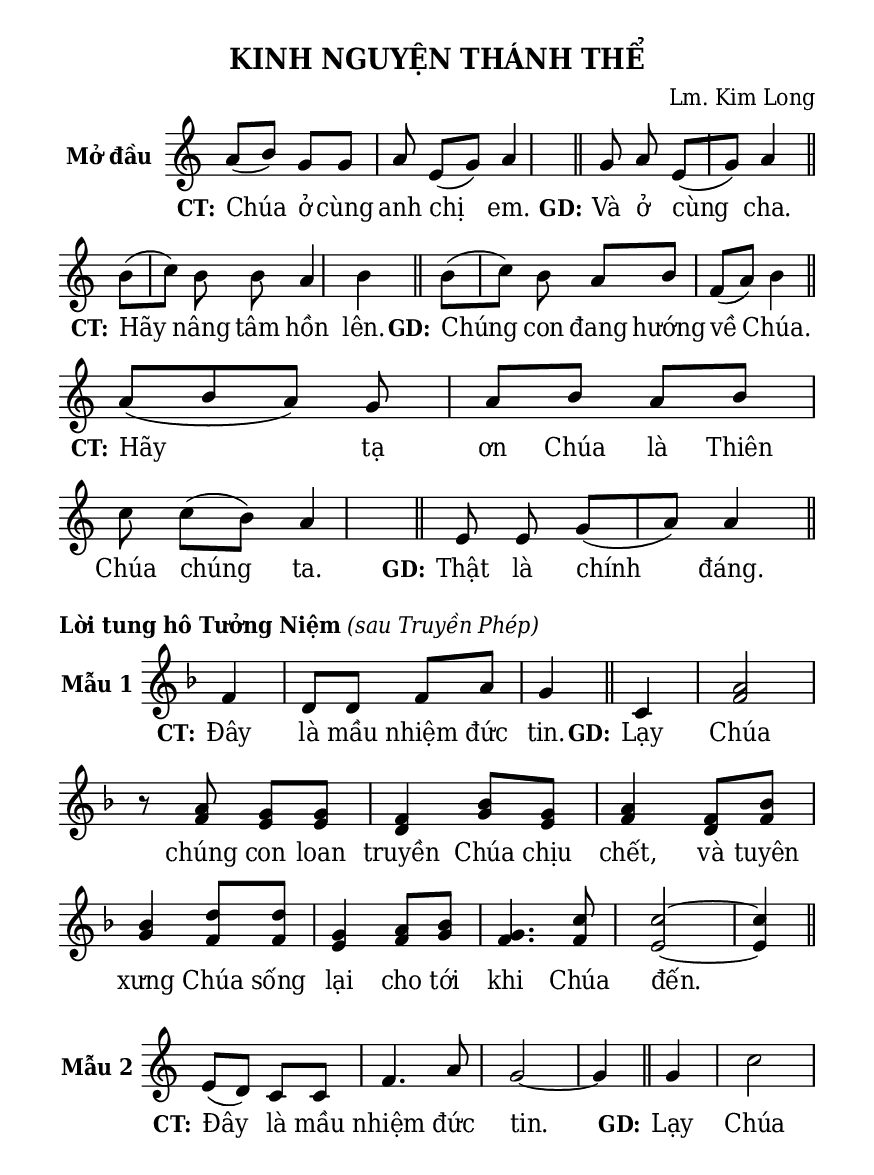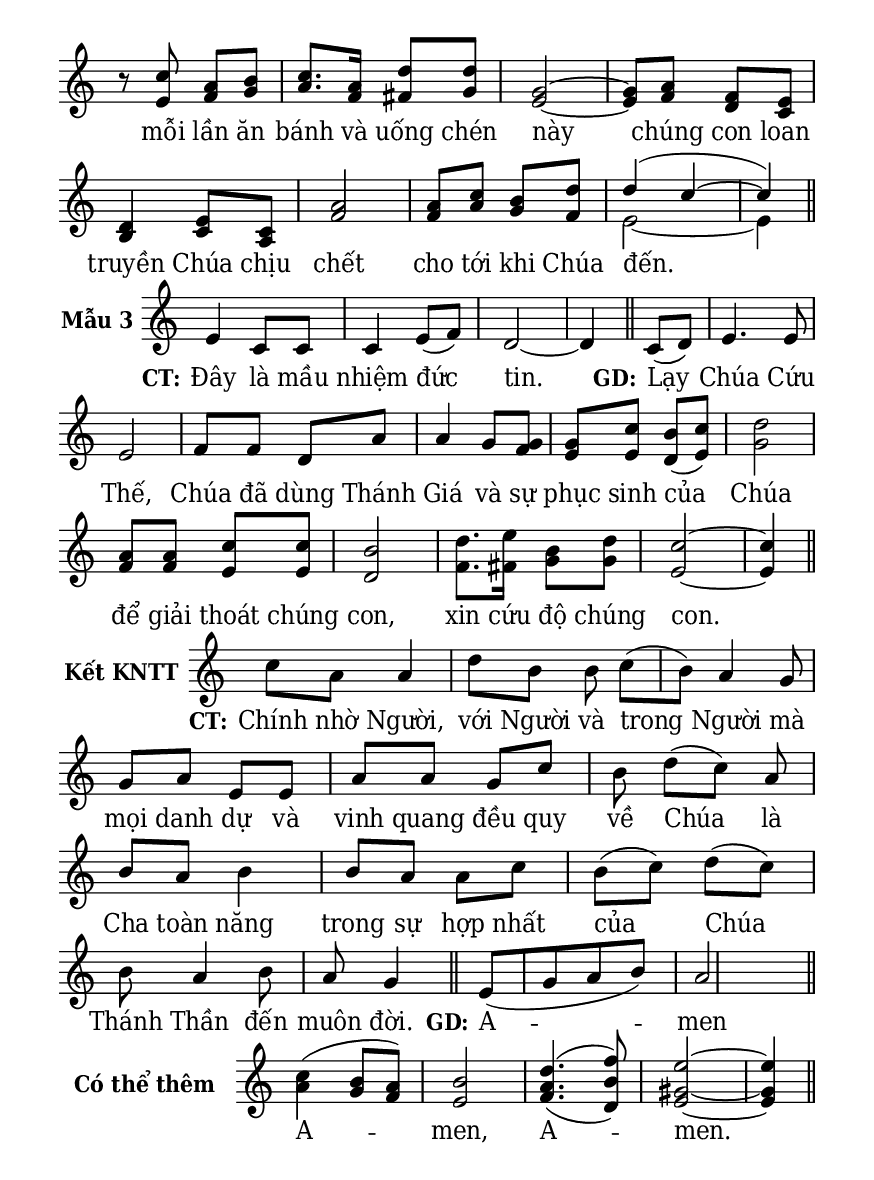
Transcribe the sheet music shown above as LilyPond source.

% Cài đặt chung
\version "2.22.1"
\include "english.ly"

\header {
  subtitle = \markup { \huge \bold "KINH NGUYỆN THÁNH THỂ" }
  composer = "Lm. Kim Long"
  %arranger = " "
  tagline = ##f
}

% Nhạc
nhacMauMot = \relative c'' {
  \key c \major
  a8 ([b]) g g a e ([g]) a4 \bar "||"
  g8 a e ([g]) a4 \bar "||" \break
  
  b8 ([c]) b b a4 b \bar "||"
  b8 ([c]) b a b f ([a]) b4 \bar "||" \break
  
  a8 ([b a]) g a b a b c c ([b]) a4 \bar "||"
  e8 e g ([a]) a4 \bar "||"
}

nhacMauHai = \relative c' {
  \key f \major
  \partial 4 f4 |
  d8 d f a |
  g4 \bar "||"
  c,4 |
  <<
    {
      a'2 |
      r8 a g g |
      f4 bf8 g |
      a4 f8 bf |
      bf4 d8 d |
      g,4 a8 bf |
      g4. c8 |
      c2 ~ |
      c4
    }
    {
      f,2 |
      r8 f e e |
      d4 g8 e |
      f4 d8 f |
      g4 f8 f |
      e4 f8 g |
      f4. f8 |
      e2 ~ |
      e4
    }
  >>
  \bar "||"
}

nhacMauBa = \relative c' {
  \key c \major
  e8 (d) c c |
  f4. a8 |
  g2 ~ |
  g4 \bar "||"
  
  g |
  c2 |
  r8
  <<
    {
      c a b |
      c8. a16 d8 d |
      g,2 ~ |
      g8 a f e |
      d4 e8 c |
      a'2 |
      a8 c b d
    }
    {
      e,8 f g |
      a8. f16 fs8 g |
      e2 ~ |
      e8 f d c |
      b4 c8 a |
      f'2 |
      f8 a g f
    }
  >>
  <<
    {
      \voiceOne
      d'4 (c ~ |
      c4)
    }
    \new Voice = "splitpart" {
      \voiceTwo
      e,2 ~ |
      e4
    }
  >>
  \bar "||"
}

nhacMauBon = \relative c' {
  \key c \major
  e4 c8 c |
  c4 e8 (f) |
  d2 ~ |
  d4 \bar "||"
  c8 (d) |
  e4. e8 |
  e2 |
  f8 f d a' |
  a4 g8
  <<
    {
      g |
      g c b (c) |
      d2 |
      a8 a c c |
      b2 |
      d8. e16 b8 d |
      c2 ~ |
      c4
    }
    {
      f,8 |
      e e d (e) |
      g2 |
      f8 f e e |
      d2 |
      f8. fs16 g8 g |
      e2 ~ |
      e4
    }
  >>
  \bar "||"
}

nhacMauNam = \relative c'' {
  \key c \major
  c8 a a4 d8 b b c ([b]) a4 g8 g a e
  e a a g c b d ([c]) a b a b4 b8 a
  a c b ([c]) d ([c]) b a4 b8 a g4 \bar "||"
  e8 ([g a b]) \bar "|"
  a2 \bar "||"
}

nhacMauSau = \relative c'' {
  <<
    {
      c4 (b8 a) |
      b2 |
      d4. ^(f8) |
      e2 ~ |
      e4
    }
    {
      a,4 (g8 f) |
      e2 |
      <a f>4. _(<b d,>8) |
      <gs e>2 ~ |
      <gs e>4
    }
  >>
  \bar "||"
}

% Lời
loiMauMot = \lyricmode {
  \set stanza = "CT:"
  Chúa ở cùng anh chị em.
  \set stanza = " GD:"
  Và ở cùng cha.
  \set stanza = "CT:"
  Hãy nâng tâm hồn lên.
  \set stanza = "GD:"
  Chúng con đang hướng về Chúa.
  \set stanza = "CT:"
  Hãy tạ ơn Chúa là Thiên Chúa chúng ta.
  \set stanza = "GD:"
  Thật là chính đáng.
}

loiMauHai = \lyricmode {
  \set stanza = "CT:"
  Đây là mầu nhiệm đức tin.
  \set stanza = "GD:"
  Lạy Chúa chúng con loan truyền Chúa chịu chết,
  và tuyên xưng Chúa sống lại
  cho tới khi Chúa đến.
}

loiMauBa = \lyricmode {
  \set stanza = "CT:"
  Đây là mầu nhiệm đức tin.
  \set stanza = "GD:"
  Lạy Chúa mỗi lần ăn bánh và uống chén này
  chúng con loan truyền Chúa chịu chết
  cho tới khi Chúa đến.
}

loiMauBon = \lyricmode {
  \set stanza = "CT:"
  Đây là mầu nhiệm đức tin.
  \set stanza = "GD:"
  Lạy Chúa Cứu Thế,
  Chúa đã dùng Thánh Giá và sự phục sinh của Chúa
  để giải thoát chúng con,
  xin cứu độ chúng con.
}

loiMauNam = \lyricmode {
  \set stanza = "CT:"
  Chính nhờ Người, với Người và trong Người
  mà mọi danh dự và vinh quang đều quy về Chúa
  là Cha toàn năng trong sự hợp nhất của Chúa Thánh Thần
  đến muôn đời.
  \set stanza = " GD:"
  A -- men
}

loiMauSau = \lyricmode {
  A -- men, A -- men.
}

% Dàn trang
\paper {
  #(set-paper-size "a5")
  top-margin = 10\mm
  bottom-margin = 10\mm
  left-margin = 10\mm
  right-margin = 10\mm
  indent = #0
  #(define fonts
	 (make-pango-font-tree "Deja Vu Serif Condensed"
	 		       "Deja Vu Serif Condensed"
			       "Deja Vu Serif Condensed"
			       (/ 20 20)))
  print-page-number = ##f
  page-count = 2
}

TongNhip = {
  \time 2/4
  \set Timing.beamExceptions = #'()
  \set Timing.baseMoment = #(ly:make-moment 1/4)
}

% Đổi kích thước nốt cho bè phụ
notBePhu =
#(define-music-function (font-size music) (number? ly:music?)
   (for-some-music
     (lambda (m)
       (if (music-is-of-type? m 'rhythmic-event)
           (begin
             (set! (ly:music-property m 'tweaks)
                   (cons `(font-size . ,font-size)
                         (ly:music-property m 'tweaks)))
             #t)
           #f))
     music)
   music)

\score {
  <<
    \new Staff \with {
      \remove "Time_signature_engraver"
      instrumentName = \markup {
        \bold "Mở đầu"
      }
    }
    <<
        \clef treble
        \new Voice = beSop {
          \TongNhip \nhacMauMot
        }
      \new Lyrics \lyricsto beSop \loiMauMot
    >>
  >>
  \layout {
    indent = 18
    \override Lyrics.LyricSpace.minimum-distance = #0.45
    \override Score.BarNumber.break-visibility = ##(#f #f #f)
    \override Score.SpacingSpanner.uniform-stretching = ##t
    \set Score.defaultBarType = ""
    \set Score.barAlways = ##t
  }
}

%\markup { \vspace #0.5 }

\markup {
  \bold "Lời tung hô Tưởng Niệm"
  \normal-text \italic "(sau Truyền Phép)"
}

%\markup { \vspace #0.5 }

\score {
  <<
    \new Staff \with {
      \remove "Time_signature_engraver"
      instrumentName = \markup {
        \bold "Mẫu 1"
      }
    }
    <<
        \clef treble
        \new Voice = beSop {
          \TongNhip \nhacMauHai
        }
      \new Lyrics \lyricsto beSop \loiMauHai
    >>
  >>
  \layout {
    indent = 14
    \override Lyrics.LyricSpace.minimum-distance = #0.7
    \override Score.BarNumber.break-visibility = ##(#f #f #f)
    \override Score.SpacingSpanner.uniform-stretching = ##t
    \override LyricHyphen.minimum-distance = #0.5
  }
}

%\pageBreak

\score {
  <<
    \new Staff \with {
      \remove "Time_signature_engraver"
      instrumentName = \markup {
        \bold "Mẫu 2"
      }
    }
    <<
        \clef treble
        \new Voice = beSop {
          \TongNhip \nhacMauBa
        }
      \new Lyrics \lyricsto beSop \loiMauBa
    >>
  >>
  \layout {
    indent = 14
    \override Lyrics.LyricSpace.minimum-distance = #0.7
    \override Score.BarNumber.break-visibility = ##(#f #f #f)
    \override Score.SpacingSpanner.uniform-stretching = ##t
    \override LyricHyphen.minimum-distance = #0.5
  }
}

\score {
  <<
    \new Staff \with {
      \remove "Time_signature_engraver"
      instrumentName = \markup {
        \bold "Mẫu 3"
      }
    }
    <<
        \clef treble
        \new Voice = beSop {
          \TongNhip \nhacMauBon
        }
      \new Lyrics \lyricsto beSop \loiMauBon
    >>
  >>
  \layout {
    indent = 14
    \override Lyrics.LyricSpace.minimum-distance = #0.7
    \override Score.BarNumber.break-visibility = ##(#f #f #f)
    \override Score.SpacingSpanner.uniform-stretching = ##t
    \override LyricHyphen.minimum-distance = #0.5
  }
}

\score {
  <<
    \new Staff \with {
      \remove "Time_signature_engraver"
      instrumentName = \markup {
        \bold "Kết KNTT"
      }
    }
    <<
        \clef treble
        \new Voice = beSop {
          \TongNhip \nhacMauNam
        }
      \new Lyrics \lyricsto beSop \loiMauNam
    >>
  >>
  \layout {
    indent = 22
    \override Lyrics.LyricSpace.minimum-distance = #0.7
    \override Score.BarNumber.break-visibility = ##(#f #f #f)
    \override Score.SpacingSpanner.uniform-stretching = ##t
    \override LyricHyphen.minimum-distance = #0.5
    \set Score.defaultBarType = ""
    \set Score.barAlways = ##t
    ragged-last = ##f
  }
}

\score {
  <<
    \new Staff \with {
      \remove "Time_signature_engraver"
      instrumentName = \markup {
        \bold "Có thể thêm"
      }
    }
    <<
        \clef treble
        \new Voice = beSop {
          \TongNhip \nhacMauSau
        }
      \new Lyrics \lyricsto beSop \loiMauSau
    >>
  >>
  \layout {
    indent = 30
    ragged-right = ##f
    \override Lyrics.LyricSpace.minimum-distance = #0.7
    \override Score.BarNumber.break-visibility = ##(#f #f #f)
    \override Score.SpacingSpanner.uniform-stretching = ##t
    \override LyricHyphen.minimum-distance = #0.5
  }
}
